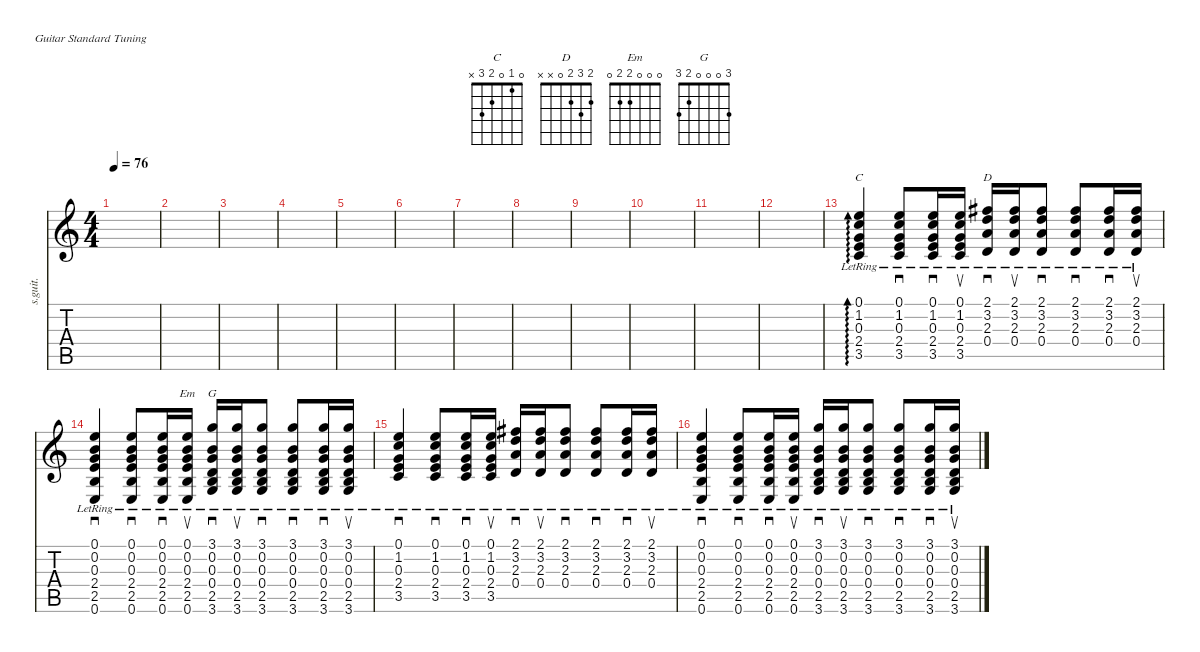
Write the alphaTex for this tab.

\defaultSystemsLayout 4
\hideDynamics
\bracketExtendMode nobrackets
\otherSystemsTrackNameOrientation horizontal
\track ("左下" "s.guit.") {instrument acousticguitarsteel}
\staff {score tabs}
\tuning (E4 B3 G3 D3 A2 E2)
\chord ("C" 0 1 0 2 3 x) {showfingering false}
\chord ("D" 2 3 2 0 x x) {showfingering false}
\chord ("Em" 0 0 0 2 2 0) {showfingering false}
\chord ("G" 3 0 0 0 2 3) {showfingering false}
\ts (4 4)
\tempo 76
\clef g2
\ks c
|
|
|
|
|
|
|
|
|
|
|
|
(3.5{lr} 2.4{lr} 0.3{lr} 1.2{lr} 0.1{lr}).4{ad 0 ch "C"} (3.5{lr} 2.4{lr} 0.3{lr} 1.2{lr} 0.1{lr}).8{sd} (3.5{lr} 2.4{lr} 0.3{lr} 1.2{lr} 0.1{lr}).16{sd} (3.5{lr} 2.4{lr} 0.3{lr} 1.2{lr} 0.1{lr}).16{su} (0.4{lr} 2.3{lr} 3.2{lr} 2.1{lr}).16{sd ch "D"} (0.4{lr} 2.3{lr} 3.2{lr} 2.1{lr}).16{su} (0.4{lr} 2.3{lr} 3.2{lr} 2.1{lr}).8{sd} (0.4{lr} 2.3{lr} 3.2{lr} 2.1{lr}).8{sd} (0.4{lr} 2.3{lr} 3.2{lr} 2.1{lr}).16{sd} (0.4{lr} 2.3{lr} 3.2{lr} 2.1{lr}).16{su} |
(0.6{lr} 2.5{lr} 2.4{lr} 0.3{lr} 0.2{lr} 0.1{lr}).4{sd} (0.6{lr} 2.5{lr} 2.4{lr} 0.3{lr} 0.2{lr} 0.1{lr}).8{sd} (0.6{lr} 2.5{lr} 2.4{lr} 0.3{lr} 0.2{lr} 0.1{lr}).16{sd} (0.6{lr} 2.5{lr} 2.4{lr} 0.3{lr} 0.2{lr} 0.1{lr}).16{su ch "Em"} (3.6{lr} 2.5{lr} 0.4{lr} 0.3{lr} 0.2{lr} 3.1{lr}).16{sd ch "G"} (3.6{lr} 2.5{lr} 0.4{lr} 0.3{lr} 0.2{lr} 3.1{lr}).16{su} (3.6{lr} 2.5{lr} 0.4{lr} 0.3{lr} 0.2{lr} 3.1{lr}).8{sd} (3.6{lr} 2.5{lr} 0.4{lr} 0.3{lr} 0.2{lr} 3.1{lr}).8{sd} (3.6{lr} 2.5{lr} 0.4{lr} 0.3{lr} 0.2{lr} 3.1{lr}).16{sd} (3.6{lr} 2.5{lr} 0.4{lr} 0.3{lr} 0.2{lr} 3.1{lr}).16{su} |
(3.5{lr} 2.4{lr} 0.3{lr} 1.2{lr} 0.1{lr}).4{sd} (3.5{lr} 2.4{lr} 0.3{lr} 1.2{lr} 0.1{lr}).8{sd} (3.5{lr} 2.4{lr} 0.3{lr} 1.2{lr} 0.1{lr}).16{sd} (3.5{lr} 2.4{lr} 0.3{lr} 1.2{lr} 0.1{lr}).16{su} (0.4{lr} 2.3{lr} 3.2{lr} 2.1{lr}).16{sd} (0.4{lr} 2.3{lr} 3.2{lr} 2.1{lr}).16{su} (0.4{lr} 2.3{lr} 3.2{lr} 2.1{lr}).8{sd} (0.4{lr} 2.3{lr} 3.2{lr} 2.1{lr}).8{sd} (0.4{lr} 2.3{lr} 3.2{lr} 2.1{lr}).16{sd} (0.4{lr} 2.3{lr} 3.2{lr} 2.1{lr}).16{su} |
(0.6{lr} 2.5{lr} 2.4{lr} 0.3{lr} 0.2{lr} 0.1{lr}).4{sd} (0.6{lr} 2.5{lr} 2.4{lr} 0.3{lr} 0.2{lr} 0.1{lr}).8{sd} (0.6{lr} 2.5{lr} 2.4{lr} 0.3{lr} 0.2{lr} 0.1{lr}).16{sd} (0.6{lr} 2.5{lr} 2.4{lr} 0.3{lr} 0.2{lr} 0.1{lr}).16{su} (3.6{lr} 2.5{lr} 0.4{lr} 0.3{lr} 0.2{lr} 3.1{lr}).16{sd} (3.6{lr} 2.5{lr} 0.4{lr} 0.3{lr} 0.2{lr} 3.1{lr}).16{su} (3.6{lr} 2.5{lr} 0.4{lr} 0.3{lr} 0.2{lr} 3.1{lr}).8{sd} (3.6{lr} 2.5{lr} 0.4{lr} 0.3{lr} 0.2{lr} 3.1{lr}).8{sd} (3.6{lr} 2.5{lr} 0.4{lr} 0.3{lr} 0.2{lr} 3.1{lr}).16{sd} (3.6{lr} 2.5{lr} 0.4{lr} 0.3{lr} 0.2{lr} 3.1{lr}).16{su}
